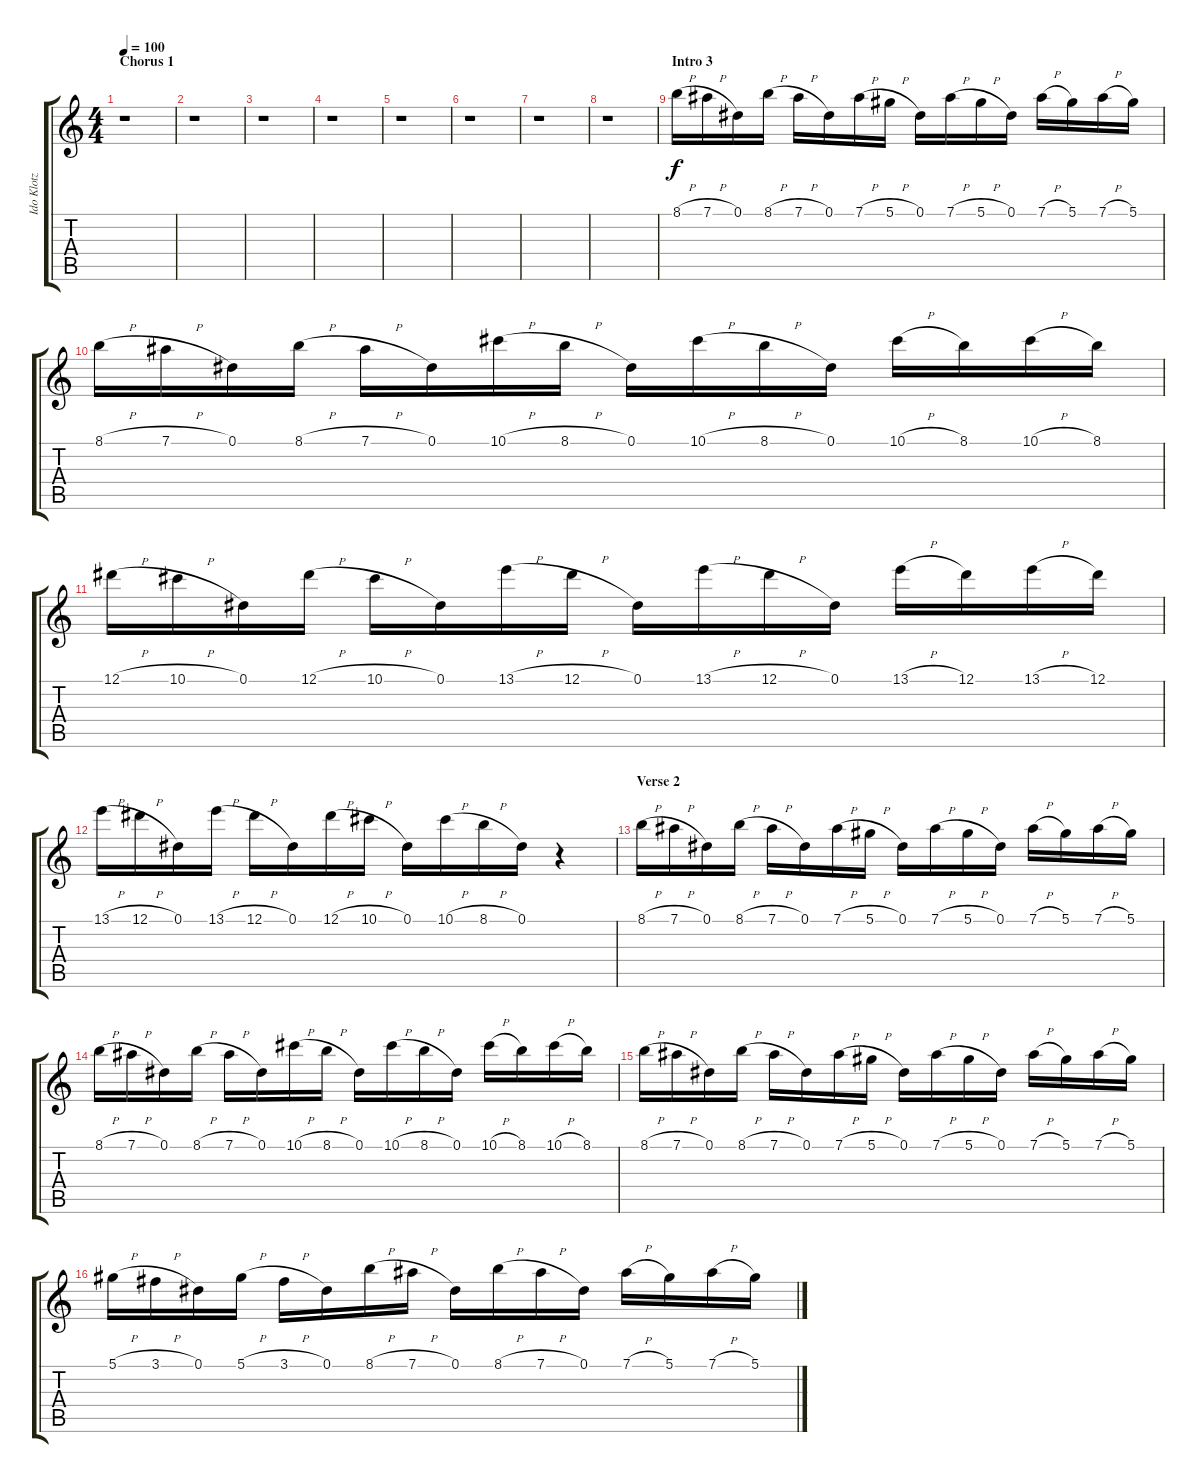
\track ("Ido Klotz" "Ido Klotz") {instrument overdrivenguitar}
\staff {score tabs}
\tuning (Eb4 Bb3 Gb3 Db3 Ab2 Db2) {hide}
\ts (4 4)
\section ("" "Chorus 1")
\tempo 100
\clef g2
\ks c
r.1{dy f} |
r.1 |
r.1 |
r.1 |
r.1 |
r.1 |
r.1 |
r.1 |
\section ("" "Intro 3")
8.1{h}.16 7.1{h}.16 0.1.16 8.1{h}.16 7.1{h}.16 0.1.16 7.1{h}.16 5.1{h}.16 0.1.16 7.1{h}.16 5.1{h}.16 0.1.16 7.1{h}.16 5.1.16 7.1{h}.16 5.1.16 |
8.1{h}.16 7.1{h}.16 0.1.16 8.1{h}.16 7.1{h}.16 0.1.16 10.1{h}.16 8.1{h}.16 0.1.16 10.1{h}.16 8.1{h}.16 0.1.16 10.1{h}.16 8.1.16 10.1{h}.16 8.1.16 |
12.1{h}.16 10.1{h}.16 0.1.16 12.1{h}.16 10.1{h}.16 0.1.16 13.1{h}.16 12.1{h}.16 0.1.16 13.1{h}.16 12.1{h}.16 0.1.16 13.1{h}.16 12.1.16 13.1{h}.16 12.1.16 |
13.1{h}.16 12.1{h}.16 0.1.16 13.1{h}.16 12.1{h}.16 0.1.16 12.1{h}.16 10.1{h}.16 0.1.16 10.1{h}.16 8.1{h}.16 0.1.16 r.4 |
\section ("" "Verse 2")
8.1{h}.16 7.1{h}.16 0.1.16 8.1{h}.16 7.1{h}.16 0.1.16 7.1{h}.16 5.1{h}.16 0.1.16 7.1{h}.16 5.1{h}.16 0.1.16 7.1{h}.16 5.1.16 7.1{h}.16 5.1.16 |
8.1{h}.16 7.1{h}.16 0.1.16 8.1{h}.16 7.1{h}.16 0.1.16 10.1{h}.16 8.1{h}.16 0.1.16 10.1{h}.16 8.1{h}.16 0.1.16 10.1{h}.16 8.1.16 10.1{h}.16 8.1.16 |
8.1{h}.16 7.1{h}.16 0.1.16 8.1{h}.16 7.1{h}.16 0.1.16 7.1{h}.16 5.1{h}.16 0.1.16 7.1{h}.16 5.1{h}.16 0.1.16 7.1{h}.16 5.1.16 7.1{h}.16 5.1.16 |
5.1{h}.16 3.1{h}.16 0.1.16 5.1{h}.16 3.1{h}.16 0.1.16 8.1{h}.16 7.1{h}.16 0.1.16 8.1{h}.16 7.1{h}.16 0.1.16 7.1{h}.16 5.1.16 7.1{h}.16 5.1.16
